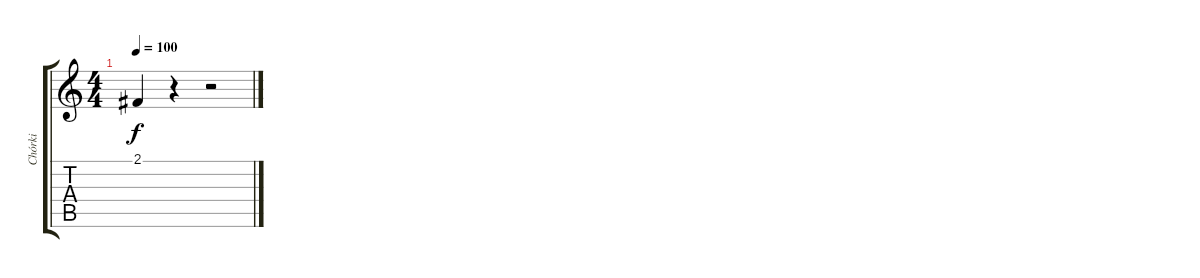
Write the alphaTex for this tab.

\track ("Chórki" "Chórki") {instrument lead2sawtooth}
\staff {score tabs}
\tuning (E4 B3 G3 D3 A2 E2) {hide}
\ts (4 4)
\tempo 100
\clef g2
\ks c
2.1.4{dy f} r.4 r.2
